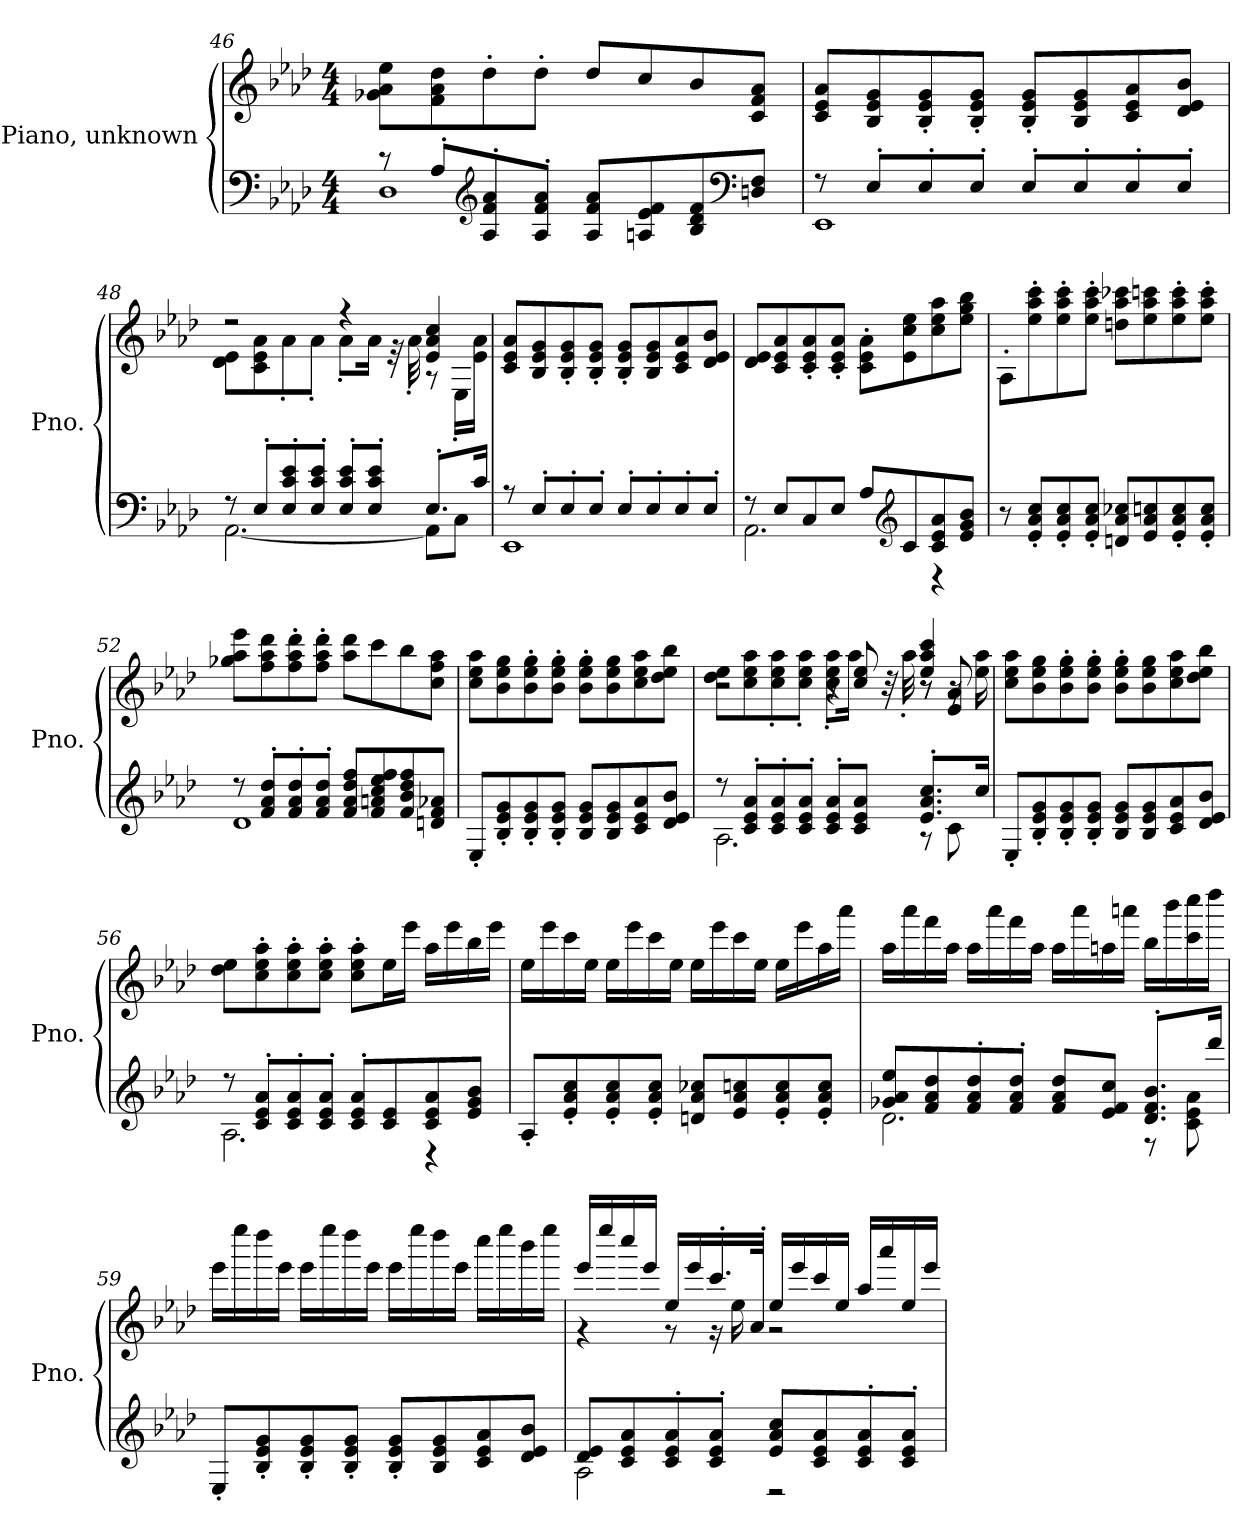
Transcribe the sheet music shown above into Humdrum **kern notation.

**kern	**kern
*part1	*part1
*staff2	*staff1
*I"Piano, unknown	*
*I'Pno.	*
*clefF4	*clefG2
*k[b-e-a-d-]	*k[b-e-a-d-]
*M4/4	*M4/4
=46	=46
*^	*
8r	1D-	8g-X\ 8a-\ 8ee-\L
8A-'/L	.	8f\ 8a-\ 8dd-\
*clefG2	*	*
8A-/' 8f/' 8a-/'	.	8dd-'\
8A-/' 8f/' 8a-/'J	.	8dd-'\J
8A-/ 8f/ 8a-/L	.	8dd-/L
8An/ 8e-/ 8f/	.	8cc/
8B-/ 8d-/ 8f/	.	8b-/
*clefF4	*	*
8Dn/ 8F/J	.	8c/ 8f/ 8a-/J
!!LO:LB:g=z
=47	=47	=47
8r	1EE-	8c/ 8e-/ 8a-/L
8E-'/L	.	8B-/ 8e-/ 8g/
8E-'/	.	8B-/' 8e-/' 8g/'
8E-'/J	.	8B-/' 8e-/' 8g/'J
8E-'/L	.	8B-/' 8e-/' 8g/'L
8E-'/	.	8B-/ 8e-/ 8g/
8E-'/	.	8c/ 8e-/ 8a-/
8E-'/J	.	8d-/ 8e-/ 8b-/J
=48	=48	=48
*	*	*^
8r	[2.AA-\	2r	8d-\ 8e-\L
8E-'/L	.	.	8c\ 8e-\ 8a-\
8E-/' 8c/' 8e-/'	.	.	8a-'\
8E-/' 8c/' 8e-/'J	.	.	8a-'\J
8E-/' 8c/' 8e-/'L	.	4r	8a-'\L
8E-/' 8c/' 8e-/'J	.	.	16a-\Jk
.	.	.	32r
.	.	.	32a-'\
8.E-'/L	8AA-\L]	4e-/ 4a-/ 4cc/	8r
.	8C\J	.	16E-'\LL
16c/Jk	.	.	16e-\ 16a-\JJ
*	*	*v	*v
=49	=49	=49
8r	1EE-	8c/ 8e-/ 8a-/L
8E-'/L	.	8B-/ 8e-/ 8g/
8E-'/	.	8B-/' 8e-/' 8g/'
8E-'/J	.	8B-/' 8e-/' 8g/'J
8E-'/L	.	8B-/' 8e-/' 8g/'L
8E-'/	.	8B-/ 8e-/ 8g/
8E-'/	.	8c/ 8e-/ 8a-/
8E-'/J	.	8d-/ 8e-/ 8b-/J
!!LO:LB:g=z
=50	=50	=50
8r	2.AA-\	8d-/ 8e-/L
8E-/L	.	8c/ 8e-/ 8a-/
8C/	.	8c/' 8e-/' 8a-/'
8E-/J	.	8c/' 8e-/' 8a-/'J
8A-/L	.	8c\' 8e-\' 8a-\'L
*clefG2	*	*
8c/	.	8e-\ 8cc\ 8ee-\
8c/ 8e-/ 8a-/	4r	8cc\ 8ee-\ 8aa-\
8e-/ 8g/ 8b-/J	.	8ee-\ 8gg\ 8bb-\J
*v	*v	*
=51	=51
8r	8A-'\L
8e-/' 8a-/' 8cc/'L	8ee-\' 8aa-\' 8ccc\'
8e-/' 8a-/' 8cc/'	8ee-\' 8aa-\' 8ccc\'
8e-/' 8a-/' 8cc/'J	8ee-\' 8aa-\' 8ccc\'J
8dn/ 8a-/ 8cc-X/L	8ddn\ 8aa-\ 8ccc-X\L
8e-/ 8a-/ 8ccn/	8ee-\ 8aa-\ 8cccn\
8e-/' 8a-/' 8cc/'	8ee-\' 8aa-\' 8ccc\'
8e-/' 8a-/' 8cc/'J	8ee-\' 8aa-\' 8ccc\'J
=52	=52
*^	*
8r	1d-	8gg-X\ 8aa-\ 8eee-\L
8f/' 8a-/' 8dd-/'L	.	8ff\ 8aa-\ 8ddd-\
8f/' 8a-/' 8dd-/'	.	8ff\' 8aa-\' 8ddd-\'
8f/' 8a-/' 8dd-/'J	.	8ff\' 8aa-\' 8ddd-\'J
8f/ 8a-/ 8dd-/ 8ff/L	.	8aa-\ 8ddd-\L
8f/ 8an/ 8cc/ 8ee-/ 8ff/	.	8ccc\
8f/ 8b-/ 8dd-/ 8ff/	.	8bb-\
8dn/ 8f/ 8a-X/J	.	8cc\ 8ff\ 8aa-\J
*v	*v	*
!!LO:LB:g=z
=53	=53
8E-'/L	8cc\ 8ee-\ 8aa-\L
8B-/' 8e-/' 8g/'	8b-\ 8ee-\ 8gg\
8B-/' 8e-/' 8g/'	8b-\' 8ee-\' 8gg\'
8B-/' 8e-/' 8g/'J	8b-\' 8ee-\' 8gg\'J
8B-/ 8e-/ 8g/L	8b-\' 8ee-\' 8gg\'L
8B-/ 8e-/ 8g/	8b-\ 8ee-\ 8gg\
8c/ 8e-/ 8a-/	8cc\ 8ee-\ 8aa-\
8d-/ 8e-/ 8b-/J	8dd-\ 8ee-\ 8bb-\J
=54	=54
*^	*^
*	*	*	*^
8r	2.A-\	2r	8dd-\ 8ee-\L	2r
8c/' 8e-/' 8a-/'L	.	.	8cc\ 8ee-\ 8aa-\	.
8c/' 8e-/' 8a-/'	.	.	8cc\' 8ee-\' 8aa-\'	.
8c/' 8e-/' 8a-/'J	.	.	8cc\' 8ee-\' 8aa-\'J	.
8c/' 8e-/' 8a-/'L	.	8r	8cc\' 8ee-\' 8aa-\'L	4r
8c/ 8e-/ 8a-/J	.	8cc/ 8ee-/	16aa-\Jk	.
.	.	.	32r	.
.	.	.	32aa-'\	.
8.e-/' 8.a-/' 8.cc/'L	8r	4ee-/ 4aa-/ 4ccc/	8r	8r
.	8c\	.	16r	8e-/ 8a-/
16cc/Jk	.	.	16ee-\ 16aa-\	.
*v	*v	*	*	*
*	*v	*v	*v
=55	=55
8E-'/L	8cc\ 8ee-\ 8aa-\L
8B-/' 8e-/' 8g/'	8b-\ 8ee-\ 8gg\
8B-/' 8e-/' 8g/'	8b-\' 8ee-\' 8gg\'
8B-/' 8e-/' 8g/'J	8b-\' 8ee-\' 8gg\'J
8B-/ 8e-/ 8g/L	8b-\' 8ee-\' 8gg\'L
8B-/ 8e-/ 8g/	8b-\ 8ee-\ 8gg\
8c/ 8e-/ 8a-/	8cc\ 8ee-\ 8aa-\
8d-/ 8e-/ 8b-/J	8dd-\ 8ee-\ 8bb-\J
!!LO:LB:g=z
=56	=56
*^	*
8r	2.A-\	8dd-\ 8ee-\L
8c/' 8e-/' 8a-/'L	.	8cc\' 8ee-\' 8aa-\'
8c/' 8e-/' 8a-/'	.	8cc\' 8ee-\' 8aa-\'
8c/' 8e-/' 8a-/'J	.	8cc\' 8ee-\' 8aa-\'J
8c/' 8e-/' 8a-/'L	.	8cc\' 8ee-\' 8aa-\'L
8c/ 8e-/	.	16ee-\L
.	.	16eee-\JJ
8c/ 8e-/ 8a-/	4r	16aa-\LL
.	.	16eee-\
8e-/ 8g/ 8b-/J	.	16bb-\
.	.	16eee-\JJ
*v	*v	*
=57	=57
8A-'/L	16ee-\LL
.	16eee-\
8e-/' 8a-/' 8cc/'	16ccc\
.	16ee-\JJ
8e-/' 8a-/' 8cc/'	16ee-\LL
.	16eee-\
8e-/' 8a-/' 8cc/'J	16ccc\
.	16ee-\JJ
8dn/ 8a-/ 8cc-X/L	16ee-\LL
.	16eee-\
8e-/ 8a-/ 8ccn/	16ccc\
.	16ee-\JJ
8e-/' 8a-/' 8cc/'	16ee-\LL
.	16eee-\
8e-/' 8a-/' 8cc/'J	16aa-\
.	16aaa-\JJ
!!LO:PB:g=z
=58	=58
*^	*
8g-X/ 8a-/ 8ee-/L	2.d-\	16aa-\LL
.	.	16aaa-\
8f/ 8a-/ 8dd-/	.	16fff\
.	.	16aa-\JJ
8f/' 8a-/' 8dd-/'	.	16aa-\LL
.	.	16aaa-\
8f/' 8a-/' 8dd-/'J	.	16fff\
.	.	16aa-\JJ
8f/ 8a-/ 8dd-/L	.	16aa-\LL
.	.	16aaa-\
8e-/ 8f/ 8cc/J	.	16aan\
.	.	16aaan\JJ
8.d-/' 8.f/' 8.b-/'L	8r	16bb-\LL
.	.	16bbb-\
.	8c\ 8e-\ 8a-\	16ccc\ 16cccc\
16ddd-/Jk	.	16dddd-\JJ
*v	*v	*
!!LO:LB:g=z
=59	=59
8E-'/L	16eee-\LL
.	16eeee-\
8B-/' 8e-/' 8g/'	16dddd-\
.	16eee-\JJ
8B-/' 8e-/' 8g/'	16eee-\LL
.	16eeee-\
8B-/' 8e-/' 8g/'J	16dddd-\
.	16eee-\JJ
8B-/' 8e-/' 8g/'L	16eee-\LL
.	16eeee-\
8B-/ 8e-/ 8g/	16dddd-\
.	16eee-\JJ
8c/ 8e-/ 8a-/	16cccc\LL
.	16eeee-\
8d-/ 8e-/ 8b-/J	16bbb-\
.	16eeee-\JJ
=60	=60
*^	*^
8d-/ 8e-/L	2A-\	16eee-/LL	4r
.	.	16eeee-/	.
8c/ 8e-/ 8a-/	.	16cccc/	.
.	.	16eee-/JJ	.
8c/' 8e-/' 8a-/'	.	16ee-/LL	8r
.	.	16eee-/	.
8c/' 8e-/' 8a-/'J	.	16.ccc'/	16r
.	.	.	16ee-\
.	.	32a-'/JJk	.
8e-/ 8a-/ 8cc/L	2r	16ee-/LL	2r
.	.	16eee-/	.
8c/ 8e-/ 8a-/	.	16ccc/	.
.	.	16ee-/JJ	.
8c/' 8e-/' 8a-/'	.	16aa-/LL	.
.	.	16aaa-/	.
8c/' 8e-/' 8a-/'J	.	16ee-/	.
.	.	16eee-/JJ	.
*v	*v	*	*
*	*v	*v
=	=
*-	*-
